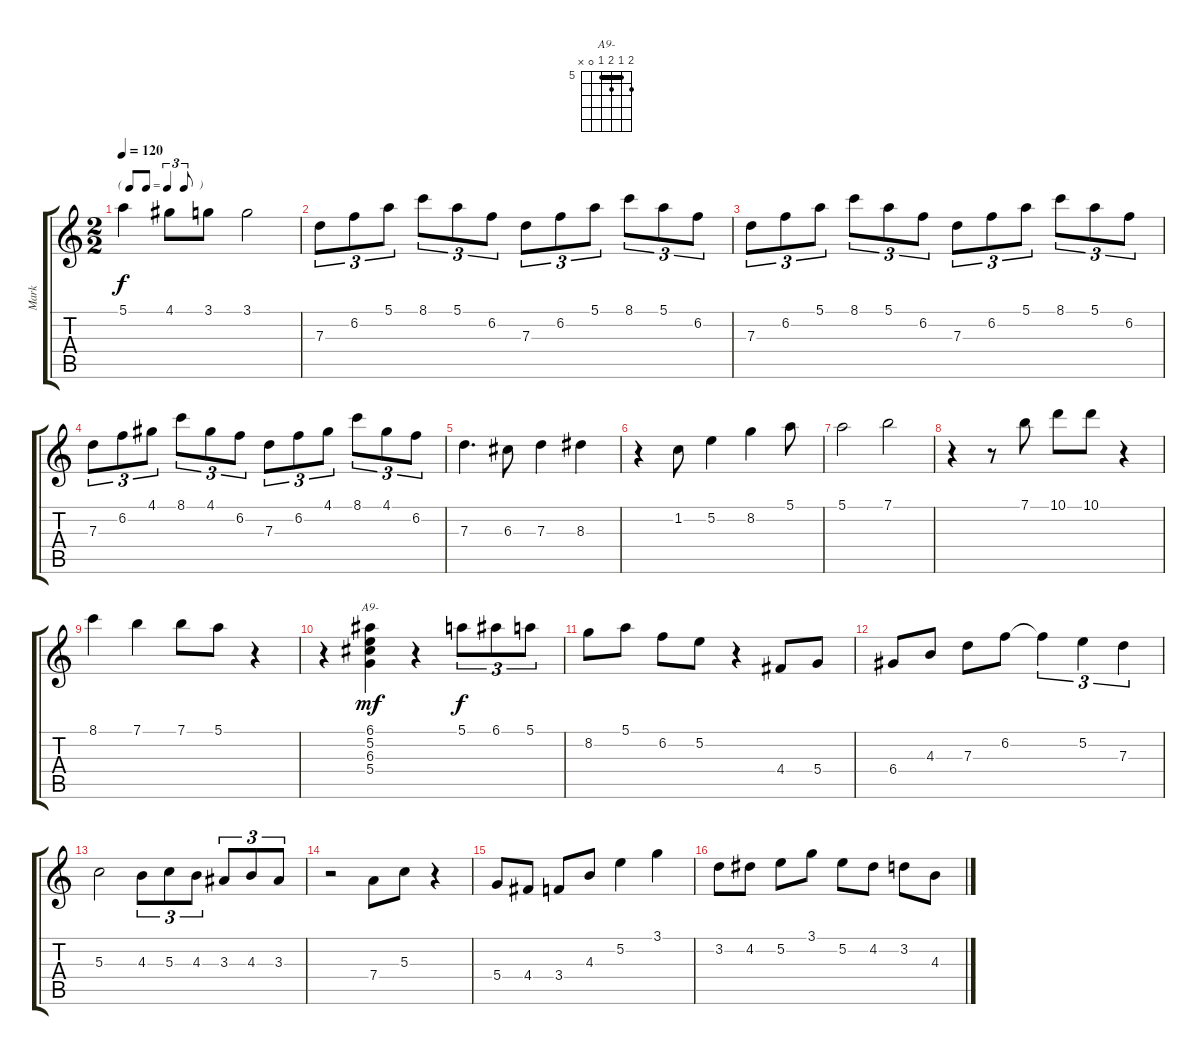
\track ("Mark" "Mark") {instrument acousticguitarsteel}
\staff {score tabs}
\tuning (E4 B3 G3 D3 A2 E2) {hide}
\chord ("A9-" 6 5 6 5 0 x) {firstfret 5 barre 5}
\ts (2 2)
\tf triplet8th
\tempo 120
\clef g2
\ks c
5.1.4{dy f} 4.1.8 3.1.8 3.1.2 |
7.3.8{tu (3 2)} 6.2.8{tu (3 2)} 5.1.8{tu (3 2)} 8.1.8{tu (3 2)} 5.1.8{tu (3 2)} 6.2.8{tu (3 2)} 7.3.8{tu (3 2)} 6.2.8{tu (3 2)} 5.1.8{tu (3 2)} 8.1.8{tu (3 2)} 5.1.8{tu (3 2)} 6.2.8{tu (3 2)} |
7.3.8{tu (3 2)} 6.2.8{tu (3 2)} 5.1.8{tu (3 2)} 8.1.8{tu (3 2)} 5.1.8{tu (3 2)} 6.2.8{tu (3 2)} 7.3.8{tu (3 2)} 6.2.8{tu (3 2)} 5.1.8{tu (3 2)} 8.1.8{tu (3 2)} 5.1.8{tu (3 2)} 6.2.8{tu (3 2)} |
7.3.8{tu (3 2)} 6.2.8{tu (3 2)} 4.1.8{tu (3 2)} 8.1.8{tu (3 2)} 4.1.8{tu (3 2)} 6.2.8{tu (3 2)} 7.3.8{tu (3 2)} 6.2.8{tu (3 2)} 4.1.8{tu (3 2)} 8.1.8{tu (3 2)} 4.1.8{tu (3 2)} 6.2.8{tu (3 2)} |
7.3.4{d} 6.3.8 7.3.4 8.3.4 |
r.4 1.2.8 5.2.4 8.2.4 5.1.8 |
5.1.2 7.1.2 |
r.4 r.8 7.1.8 10.1.8 10.1.8 r.4 |
8.1.4 7.1.4 7.1.8 5.1.8 r.4 |
r.4 (6.1 5.2 6.3 5.4).4{ch "A9-" dy mf} r.4 5.1.8{tu (3 2) dy f} 6.1.8{tu (3 2)} 5.1.8{tu (3 2)} |
8.2.8 5.1.8 6.2.8 5.2.8 r.4 4.4.8 5.4.8 |
6.4.8 4.3.8 7.3.8 6.2.8 6.2{t}.4{tu (3 2)} 5.2.4{tu (3 2)} 7.3.4{tu (3 2)} |
5.3.2 4.3.8{tu (3 2)} 5.3.8{tu (3 2)} 4.3.8{tu (3 2)} 3.3.8{tu (3 2)} 4.3.8{tu (3 2)} 3.3.8{tu (3 2)} |
r.2 7.4.8 5.3.8 r.4 |
5.4.8 4.4.8 3.4.8 4.3.8 5.2.4 3.1.4 |
3.2.8 4.2.8 5.2.8 3.1.8 5.2.8 4.2.8 3.2.8 4.3.8
